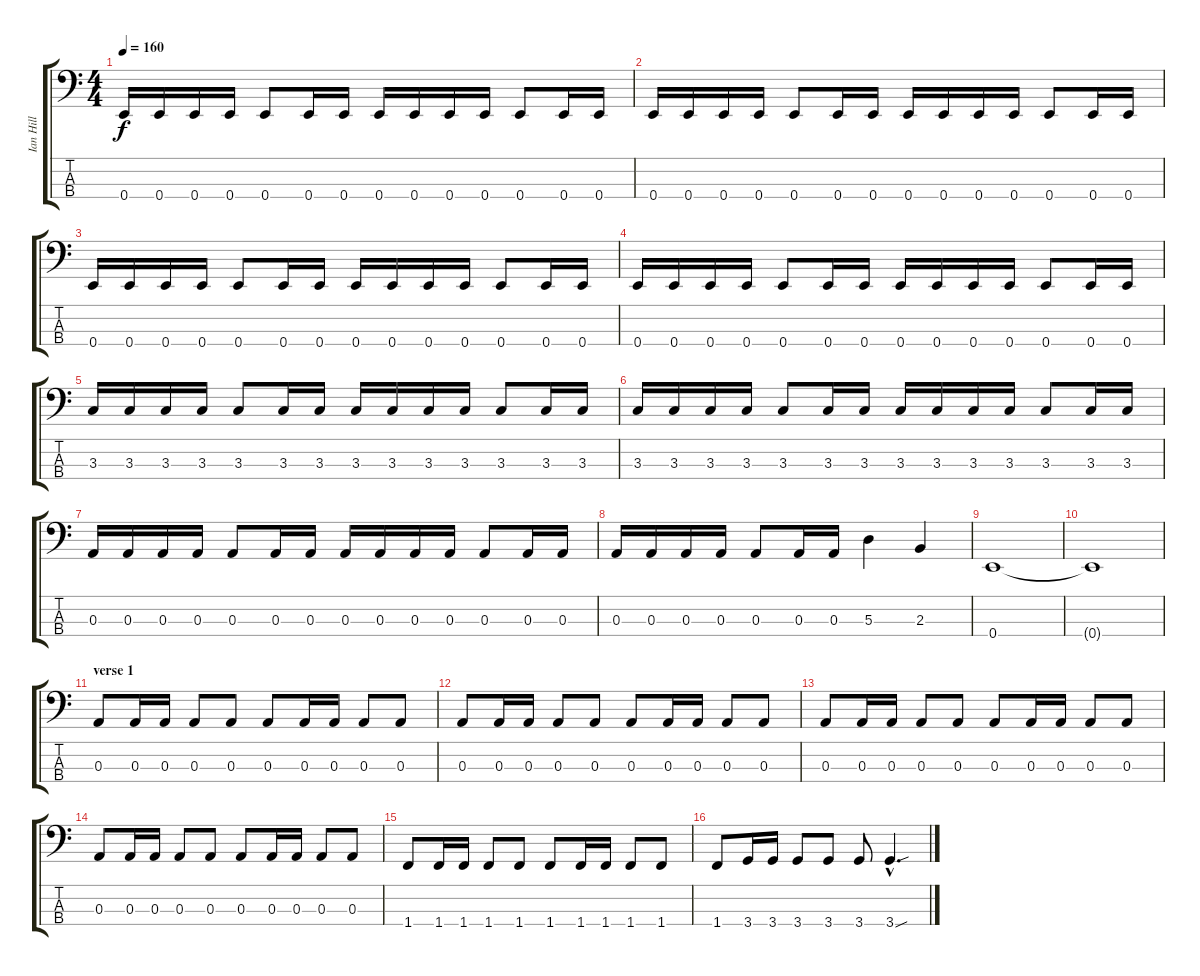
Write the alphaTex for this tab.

\track ("Ian Hill" "Ian Hill") {instrument electricbasspick}
\staff {score tabs}
\tuning (G2 D2 A1 E1) {hide}
\ts (4 4)
\tempo 160
\clef f4
\ks c
0.4.16{dy f instrument electricbasspick} 0.4.16 0.4.16 0.4.16 0.4.8 0.4.16 0.4.16 0.4.16 0.4.16 0.4.16 0.4.16 0.4.8 0.4.16 0.4.16 |
0.4.16 0.4.16 0.4.16 0.4.16 0.4.8 0.4.16 0.4.16 0.4.16 0.4.16 0.4.16 0.4.16 0.4.8 0.4.16 0.4.16 |
0.4.16 0.4.16 0.4.16 0.4.16 0.4.8 0.4.16 0.4.16 0.4.16 0.4.16 0.4.16 0.4.16 0.4.8 0.4.16 0.4.16 |
0.4.16 0.4.16 0.4.16 0.4.16 0.4.8 0.4.16 0.4.16 0.4.16 0.4.16 0.4.16 0.4.16 0.4.8 0.4.16 0.4.16 |
3.3.16 3.3.16 3.3.16 3.3.16 3.3.8 3.3.16 3.3.16 3.3.16 3.3.16 3.3.16 3.3.16 3.3.8 3.3.16 3.3.16 |
3.3.16 3.3.16 3.3.16 3.3.16 3.3.8 3.3.16 3.3.16 3.3.16 3.3.16 3.3.16 3.3.16 3.3.8 3.3.16 3.3.16 |
0.3.16 0.3.16 0.3.16 0.3.16 0.3.8 0.3.16 0.3.16 0.3.16 0.3.16 0.3.16 0.3.16 0.3.8 0.3.16 0.3.16 |
0.3.16 0.3.16 0.3.16 0.3.16 0.3.8 0.3.16 0.3.16 5.3.4 2.3.4 |
0.4.1 |
0.4{t}.1 |
\section ("" "verse 1")
0.3.8 0.3.16 0.3.16 0.3.8 0.3.8 0.3.8 0.3.16 0.3.16 0.3.8 0.3.8 |
0.3.8 0.3.16 0.3.16 0.3.8 0.3.8 0.3.8 0.3.16 0.3.16 0.3.8 0.3.8 |
0.3.8 0.3.16 0.3.16 0.3.8 0.3.8 0.3.8 0.3.16 0.3.16 0.3.8 0.3.8 |
0.3.8 0.3.16 0.3.16 0.3.8 0.3.8 0.3.8 0.3.16 0.3.16 0.3.8 0.3.8 |
1.4.8 1.4.16 1.4.16 1.4.8 1.4.8 1.4.8 1.4.16 1.4.16 1.4.8 1.4.8 |
1.4.8 3.4.16 3.4.16 3.4.8 3.4.8 3.4.8 3.4{sou hac}.4{d}
